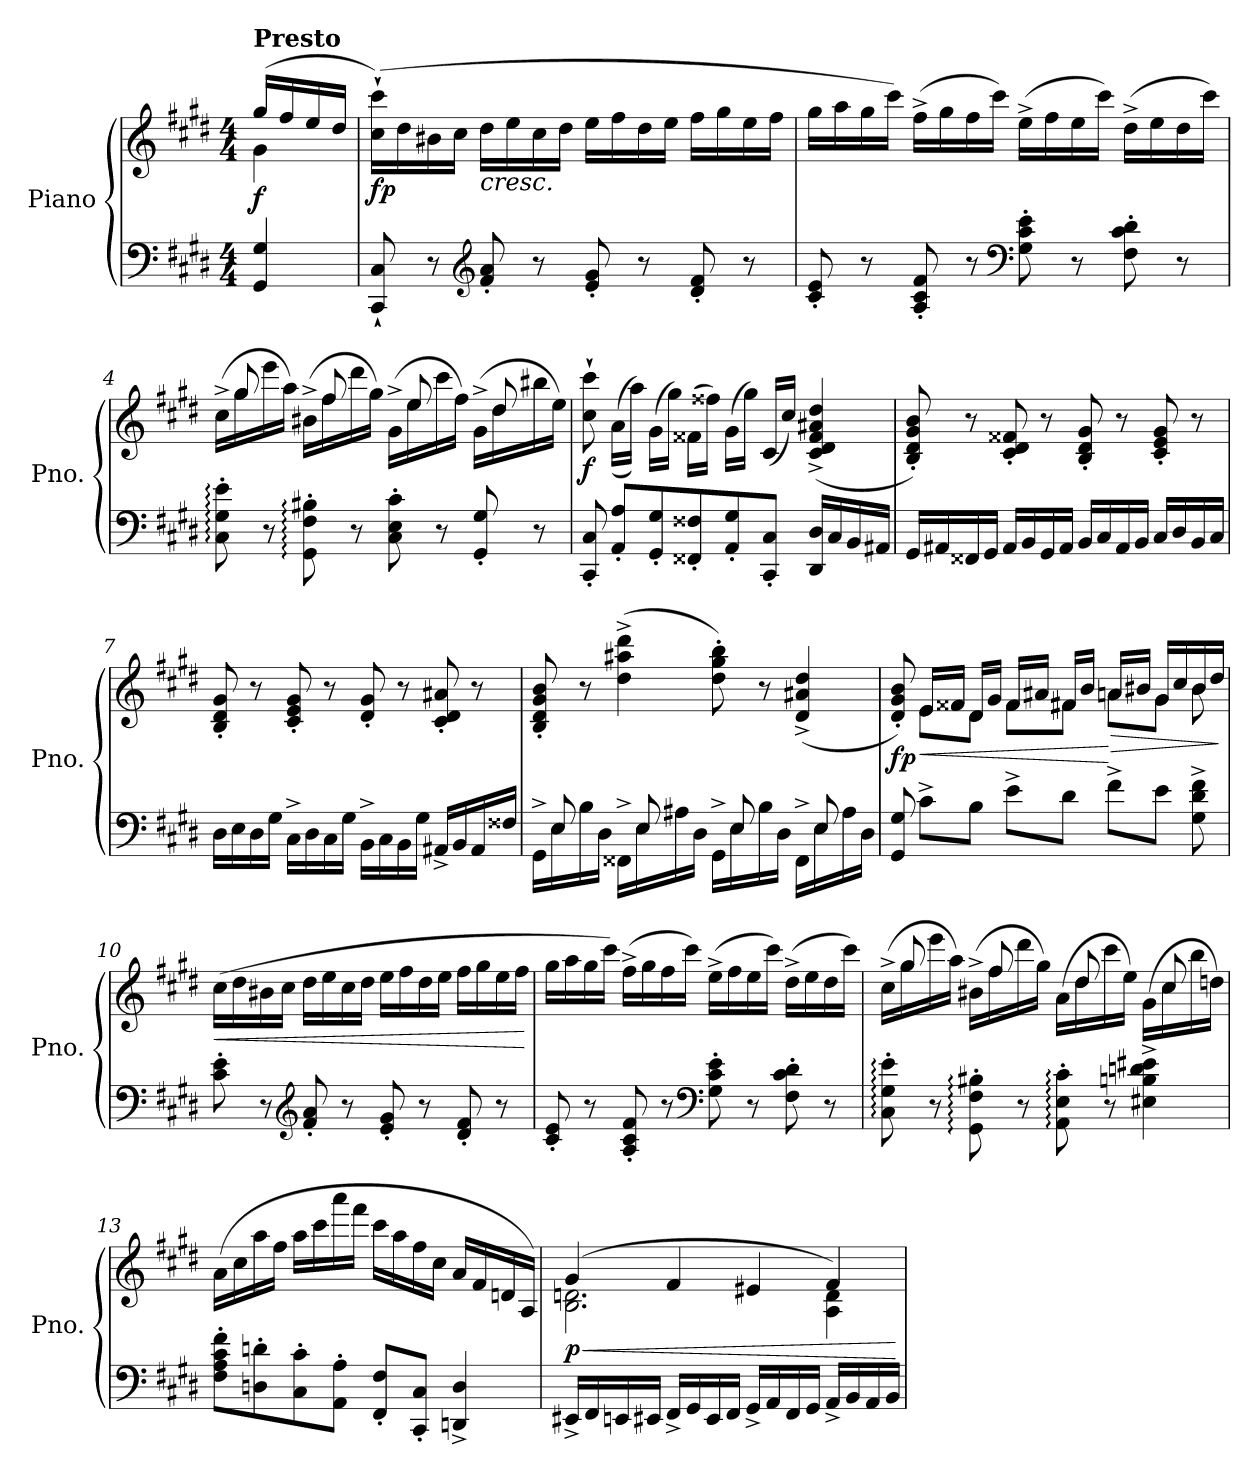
**kern	**kern	**dynam
*part1	*part1	*part1
*staff2	*staff1	*staff1/2
*I"Piano	*	*
*I'Pno.	*	*
*clefF4	*clefG2	*
*k[f#c#g#d#]	*k[f#c#g#d#]	*
*M4/4	*M4/4	*
=1	=1	=1
*	*^	*
!	!LO:TX:a:B:t=Presto	!	!
!	!	!	!LO:DY:b
4GG#/ 4G#/	(>16gg#/LL	4g#\	f
.	16ff#/	.	.
.	16ee/	.	.
.	16dd#/JJ	.	.
*	*v	*v	*
=2	=2	=2
!	!	!LO:DY:b
8CC#/` 8C#/`	(>16cc#\` 16ccc#\`LL)	fp
.	16dd#\	.
8r	16b#X\	.
.	16cc#\JJ	.
*clefG2	*	*
!	!LO:TX:b:i:t=cresc.	!
8f#/' 8a/'	16dd#\LL	.
.	16ee\	.
8r	16cc#\	.
.	16dd#\JJ	.
8e/' 8g#/'	16ee\LL	.
.	16ff#\	.
8r	16dd#\	.
.	16ee\JJ	.
8d#/' 8f#/'	16ff#\LL	.
.	16gg#\	.
8r	16ee\	.
.	16ff#\JJ	.
=3	=3	=3
8c#/' 8e/'	16gg#\LL	.
.	16aa\	.
8r	16gg#\	.
.	16ccc#\JJ)	.
8A/' 8c#/' 8f#/'	(>16ff#^\LL	.
.	16gg#\	.
8r	16ff#\	.
.	16ccc#\JJ)	.
*clefF4	*	*
8G#\' 8c#\' 8e\'	(>16ee^\LL	.
.	16ff#\	.
8r	16ee\	.
.	16ccc#\JJ)	.
8F#\' 8c#\' 8d#\'	(>16dd#^\LL	.
.	16ee\	.
8r	16dd#\	.
.	16ccc#\JJ)	.
!!LO:LB:g=z
=4	=4	=4
*	*^	*
8C#\:' 8G#\:' 8e\:'	(<16cc#^\LL	16ryy	.
.	16gg#\	8gg#/	.
8r	16eee\	.	.
.	16aa\JJ)	8ryy	.
8GG#\:' 8F#\:' 8B#X\:'	(<16b#X^\LL	.	.
.	16ff#\	8ff#/	.
8r	16ddd#\	.	.
.	16gg#\JJ)	8ryy	.
8C#\' 8E\' 8c#\'	(<16g#^\LL	.	.
.	16ee\	8ee/	.
8r	16ccc#\	.	.
.	16ff#\JJ)	8ryy	.
8GG#/' 8G#/'	(<16g#^\LL	.	.
.	16dd#\	8dd#/	.
8r	16bb#X\	.	.
.	16ee\JJ)	16ryy	.
=5	=5	=5	=5
!	!	!	!LO:DY:b
*	*v	*v	*
8CC#/' 8C#/'	8cc#\` 8ccc#\`	f
8AA/' 8A/'L	(>(>16a\LL	.
.	16aa\JJ))	.
8GG#/' 8G#/'	(>16g#\LL	.
.	16gg#\JJ)	.
8FF##X/' 8F##X/'	(>16f##X\LL	.
.	16ff##X\JJ)	.
8AA/' 8G#/'	(>16g#\LL	.
.	16gg#\JJ)	.
8CC#/' 8C#/'J	(<16c#/LL	.
.	16cc#/JJ)	.
16DD#/ 16D#/LL	(<4c#/^ 4d#/^ 4f##/^ 4a#X/^ 4dd#/^	.
16C#/	.	.
16BB/	.	.
16AA#X/JJ	.	.
=6	=6	=6
16GG#/LL	8B/' 8d#/' 8g#/' 8b/')	.
16AA#X/	.	.
16FF##X/	8r	.
16GG#/JJ	.	.
16AA#/LL	8c#/' 8d#/' 8f##X/'	.
16BB/	.	.
16GG#/	8r	.
16AA#/JJ	.	.
16BB/LL	8B/' 8d#/' 8g#/'	.
16C#/	.	.
16AA#/	8r	.
16BB/JJ	.	.
16C#/LL	8c#/' 8e/' 8g#/'	.
16D#/	.	.
16BB/	8r	.
16C#/JJ	.	.
!!LO:LB:g=z
=7	=7	=7
16D#\LL	8B/' 8d#/' 8g#/'	.
16E\	.	.
16D#\	8r	.
16G#\JJ	.	.
16C#^\LL	8c#/' 8e/' 8g#/'	.
16D#\	.	.
16C#\	8r	.
16G#\JJ	.	.
16BB^\LL	8d#/' 8g#/'	.
16C#\	.	.
16BB\	8r	.
16G#\JJ	.	.
16AA#X^/LL	8c#/' 8d#/' 8a#X/'	.
16BB/	.	.
16AA#/	8r	.
16F##X/JJ	.	.
=8	=8	=8
*^	*	*
16GG#^\LL	16ryy	8B/' 8d#/' 8g#/' 8b/'	.
16E\	8E/	.	.
16B\	.	8r	.
16D#\JJ	8ryy	.	.
16FF##X^\LL	.	(>4dd#\^ 4aa#X\^ 4ddd#\^	.
16E\	8E/	.	.
16A#X\	.	.	.
16D#\JJ	8ryy	.	.
16GG#^\LL	.	8dd#\' 8gg#\' 8bb\')	.
16E\	8E/	.	.
16B\	.	8r	.
16D#\JJ	8ryy	.	.
16FF##^\LL	.	(<4d#/^ 4a#X/^ 4dd#/^	.
16E\	8E/	.	.
16A#\	.	.	.
16D#\JJ	16ryy	.	.
=9	=9	=9	=9
*	*	*^	*
!	!	!	!	!LO:DY:b
*v	*v	*	*	*
8GG#/ 8G#/	8d#/' 8g#/' 8b/')	8ryy	fp
!	!	!	!LO:HP:b
8c#^\L	16e/LL	8e\L	<
.	16f##X/JJ	.	.
8B\J	16d#/LL	8d#\J	.
.	16g#/JJ	.	.
8e^\L	16f##/LL	8f##\L	.
.	16a#X/JJ	.	.
8d#\J	16f#X/LL	8f#\J	.
.	16b/JJ	.	.
!	!	!	!LO:HP:n=1:b
8f#^\L	16an/LL	8a\L	[ >
.	16b#X/JJ	.	.
8e\J	16g#/LL	8g#\J	.
.	16cc#/	.	.
8G#\^ 8d#\^ 8f#\^	16b#/	8b#\	.
.	16dd#/JJ	.	.
*	*v	*v	*
.	.	]
!!LO:LB:g=z
=10	=10	=10
!	!	!LO:HP:b
8c#\' 8e\'	(>16cc#\LL	<
.	16dd#\	.
8r	16b#X\	.
.	16cc#\JJ	.
*clefG2	*	*
8f#/' 8a/'	16dd#\LL	.
.	16ee\	.
8r	16cc#\	.
.	16dd#\JJ	.
8e/' 8g#/'	16ee\LL	.
.	16ff#\	.
8r	16dd#\	.
.	16ee\JJ	.
8d#/' 8f#/'	16ff#\LL	.
.	16gg#\	.
8r	16ee\	.
.	16ff#\JJ	.
.	.	[
=11	=11	=11
8c#/' 8e/'	16gg#\LL	.
.	16aa\	.
8r	16gg#\	.
.	16ccc#\JJ)	.
8A/' 8c#/' 8f#/'	(>16ff#^\LL	.
.	16gg#\	.
8r	16ff#\	.
.	16ccc#\JJ)	.
*clefF4	*	*
8G#\' 8c#\' 8e\'	(>16ee^\LL	.
.	16ff#\	.
8r	16ee\	.
.	16ccc#\JJ)	.
8F#\' 8c#\' 8d#\'	(>16dd#^\LL	.
.	16ee\	.
8r	16dd#\	.
.	16ccc#\JJ)	.
=12	=12	=12
*	*^	*
8C#\:' 8G#\:' 8e\:'	(<16cc#^\LL	16ryy	.
.	16gg#\	8gg#/	.
8r	16eee\	.	.
.	16aa\JJ)	8ryy	.
8GG#\:' 8F#\:' 8B#X\:'	(<16b#X^\LL	.	.
.	16ff#\	8ff#/	.
8r	16ddd#\	.	.
.	16gg#\JJ)	8ryy	.
8AA\:' 8E\:' 8c#\:'	(<16a\LL	.	.
.	16dd#\	8dd#/	.
8r	16ccc#\	.	.
.	16ee\JJ)	8ryy	.
4E#X\^ 4Bn\^ 4dn\^ 4e#X\^	(<16g#\LL	.	.
.	16cc#\	8cc#/	.
.	16bb\	.	.
.	16ddn\JJ)	16ryy	.
*	*v	*v	*
!!LO:LB:g=z
=13	=13	=13
8F#\' 8A\' 8c#\' 8f#\'L	(>16a\LL	.
.	16cc#\	.
8Dn\' 8dn\'	16aa\	.
.	16ff#\JJ	.
8C#\' 8c#\'	16aa\LL	.
.	16ccc#\	.
8AA\' 8A\'J	16aaa\	.
.	16fff#\JJ	.
8FF#/' 8F#/'L	16ccc#\LL	.
.	16aa\	.
8CC#/' 8C#/'J	16ff#\	.
.	16cc#\JJ	.
4DDn/^ 4D/^	16a/LL	.
.	16f#/	.
.	16dn/	.
.	16A/JJ)	.
=14	=14	=14
!	!	!LO:HP:b
*	*^	*
!	!	!	!LO:DY:n=1:b
16EE#X^/LL	(>4g#/	2.B\ 2.dn\	< p
16FF#/	.	.	.
16EEn/	.	.	.
16EE#X/JJ	.	.	.
16FF#^/LL	4f#/	.	.
16GG#/	.	.	.
16EE#/	.	.	.
16FF#/JJ	.	.	.
16GG#^/LL	4e#X/	.	.
16AA/	.	.	.
16FF#/	.	.	.
16GG#/JJ	.	.	.
16AA^/LL	4f#/)	4A\ 4d\	.
16BB/	.	.	.
16AA/	.	.	.
16BB/JJ	.	.	.
*	*v	*v	*
.	.	[
=	=	=
*-	*-	*-
